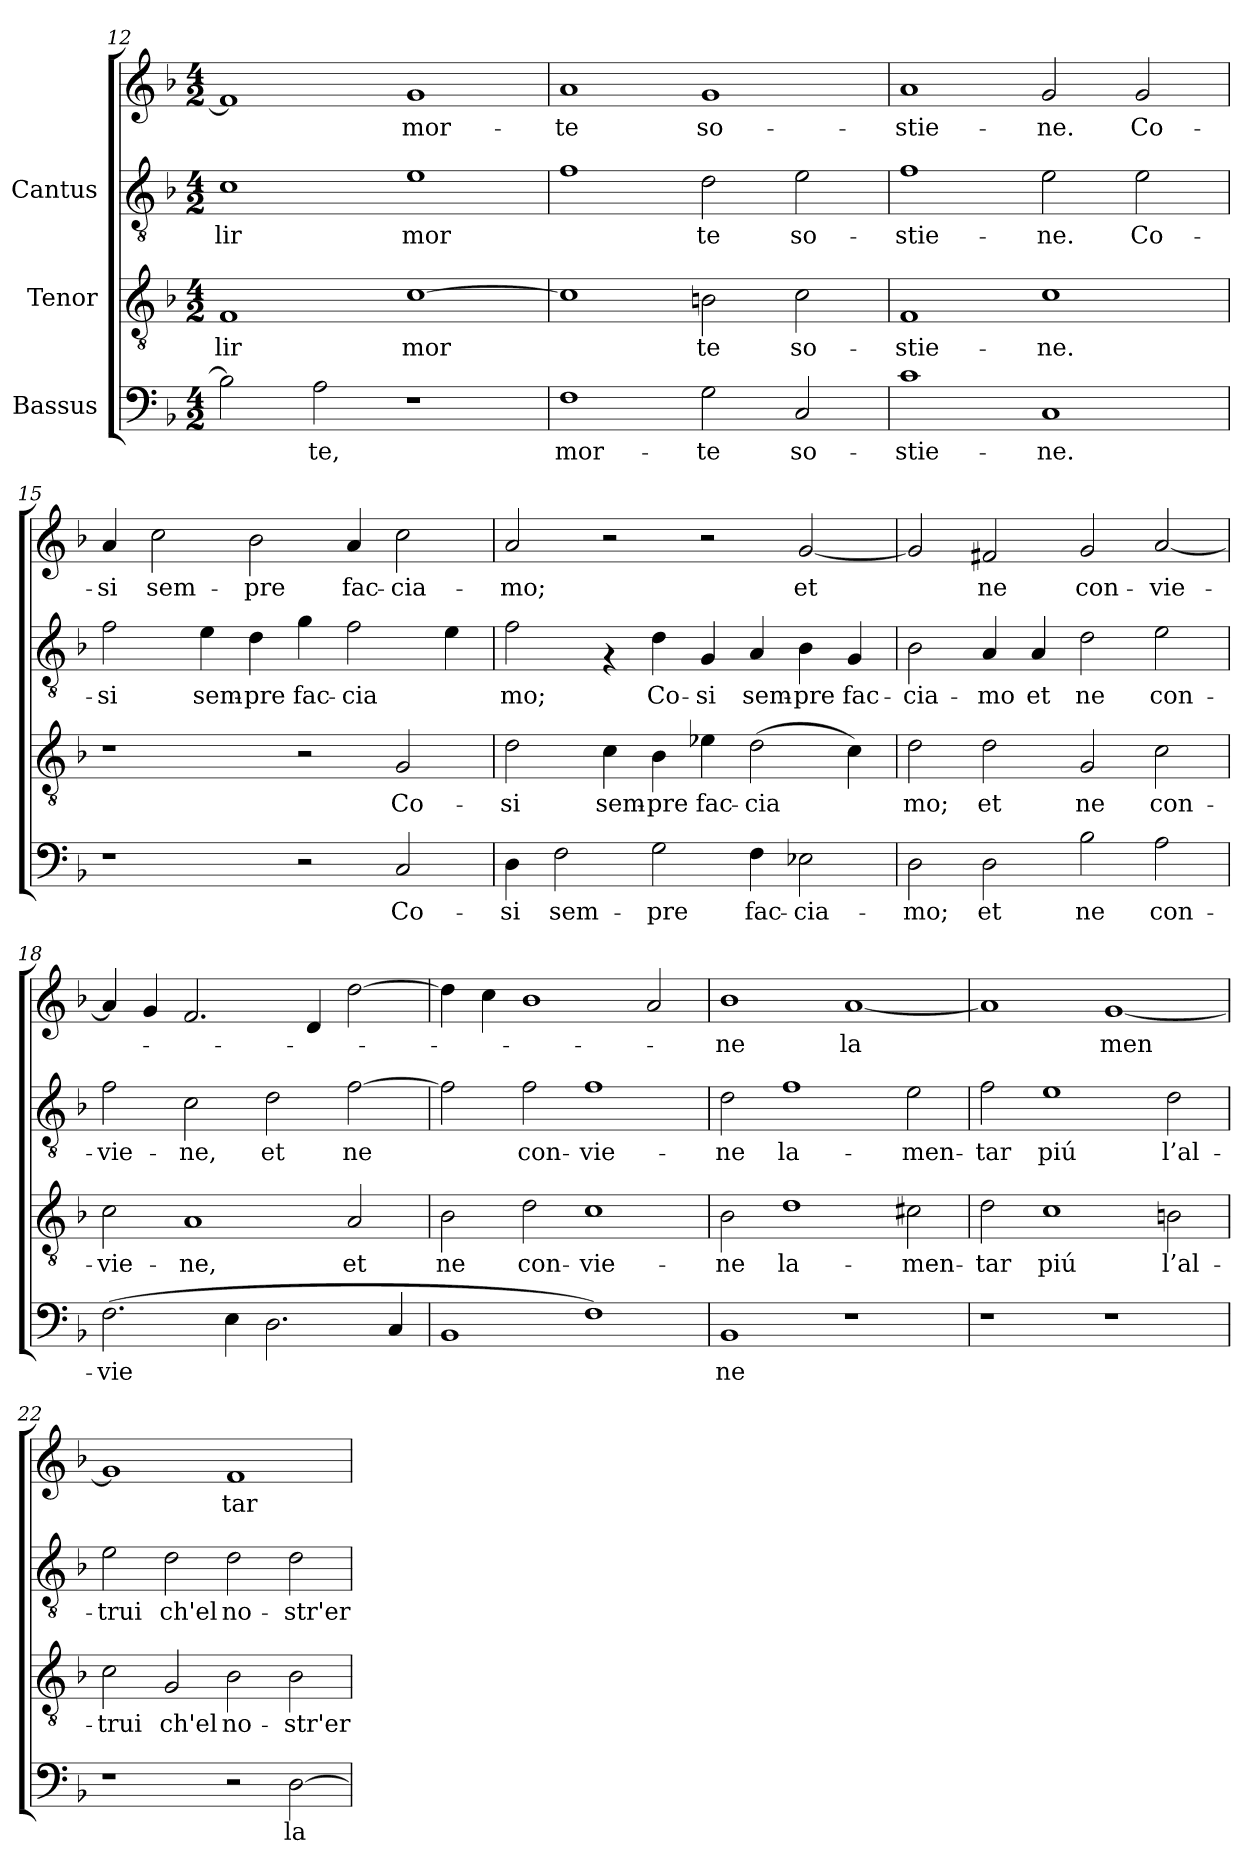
**kern	**text	**kern	**text	**kern	**text	**kern	**text
*part3	*part3	*part2	*part2	*part1	*part1	*part1	*part1
*staff4	*staff4	*staff3	*staff3	*staff2	*staff2	*staff1	*staff1
*I"Bassus	*	*I"Tenor	*	*I"Cantus	*	*	*
*clefF4	*	*clefGv2	*	*clefGv2	*	*clefG2	*
*k[b-]	*	*k[b-]	*	*k[b-]	*	*k[b-]	*
*F:	*	*F:	*	*F:	*	*F:	*
*M4/2	*	*M4/2	*	*M4/2	*	*M4/2	*
=12	=12	=12	=12	=12	=12	=12	=12
!	!LO:LY:b:cj	!	!LO:LY:b:cj	!	!LO:LY:b:cj	!	!LO:LY:b:cj
2B-\]	-	1F	-lir	1c	-lir	1f]	-
!	!LO:LY:b:cj	!	!	!	!	!	!
2A\	te,	.	.	.	.	.	.
!	!	!	!LO:LY:b:cj	!	!LO:LY:b:cj	!	!LO:LY:b:cj
1r	.	[>1c	mor-	1e	mor-	1g	mor-
!!LO:PB:g=z
=13	=13	=13	=13	=13	=13	=13	=13
!	!LO:LY:b:cj	!	!LO:LY:b:cj	!	!LO:LY:b:cj	!	!LO:LY:b:cj
1F	mor-	1c]	-	1f	-	1a	-te
!	!LO:LY:b:cj	!	!LO:LY:b:cj	!	!LO:LY:b:cj	!	!LO:LY:b:cj
2G\	-te	2Bn\	te	2d\	te	1g	so-
!	!LO:LY:b:cj	!	!LO:LY:b:cj	!	!LO:LY:b:cj	!	!
2C/	so-	2c\	so-	2e\	so-	.	.
=14	=14	=14	=14	=14	=14	=14	=14
!	!LO:LY:b:cj	!	!LO:LY:b:cj	!	!LO:LY:b:cj	!	!LO:LY:b:cj
1c	-stie-	1F	-stie-	1f	-stie-	1a	-stie-
!	!LO:LY:b:cj	!	!LO:LY:b:cj	!	!LO:LY:b:cj	!	!LO:LY:b:cj
1C	-ne.	1c	-ne.	2e\	-ne.	2g/	-ne.
!	!	!	!	!	!LO:LY:b:cj	!	!LO:LY:b:cj
.	.	.	.	2e\	Co-	2g/	Co-
=15	=15	=15	=15	=15	=15	=15	=15
!	!	!	!	!	!LO:LY:b:cj	!	!LO:LY:b:cj
1r	.	1r	.	2f\	-si	4a/	-si
!	!	!	!	!	!	!	!LO:LY:b:cj
.	.	.	.	.	.	2cc\	sem-
!	!	!	!	!	!LO:LY:b:cj	!	!
.	.	.	.	4e\	sem-	.	.
!	!	!	!	!	!LO:LY:b:cj	!	!LO:LY:b:cj
.	.	.	.	4d\	-pre	2b-\	-pre
!	!	!	!	!	!LO:LY:b:cj	!	!
2r	.	2r	.	4g\	fac-	.	.
!	!	!	!	!	!LO:LY:b:cj	!	!LO:LY:b:cj
.	.	.	.	2f\	-cia-	4a/	fac-
!	!LO:LY:b:cj	!	!LO:LY:b:cj	!	!	!	!LO:LY:b:cj
2C/	Co-	2G/	Co-	.	.	2cc\	-cia-
!	!	!	!	!	!LO:LY:b:cj	!	!
.	.	.	.	4e\	--	.	.
!!LO:LB:g=z
=16	=16	=16	=16	=16	=16	=16	=16
!	!LO:LY:b:cj	!	!LO:LY:b:cj	!	!LO:LY:b:cj	!	!LO:LY:b:cj
4D\	-si	2d\	-si	2f\	mo;	2a/	-mo;
!	!LO:LY:b:cj	!	!	!	!	!	!
2F\	sem-	.	.	.	.	.	.
!	!	!	!LO:LY:b:cj	!	!	!	!
.	.	4c\	sem-	4rF	.	2r	.
!	!LO:LY:b:cj	!	!LO:LY:b:cj	!	!LO:LY:b:cj	!	!
2G\	-pre	4B-\	-pre	4d\	Co-	.	.
!	!	!	!LO:LY:b:cj	!	!LO:LY:b:cj	!	!
.	.	4e-X\	fac-	4G/	-si	2r	.
!	!LO:LY:b:cj	!	!LO:LY:b:cj	!	!LO:LY:b:cj	!	!
4F\	fac-	(>2d\	-cia-	4A/	sem-	.	.
!	!LO:LY:b:cj	!	!	!	!LO:LY:b:cj	!	!LO:LY:b:cj
2E-X\	-cia-	.	.	4B-\	-pre	[<2g/	et
!	!	!	!LO:LY:b:cj	!	!LO:LY:b:cj	!	!
.	.	4c\)	--	4G/	fac-	.	.
=17	=17	=17	=17	=17	=17	=17	=17
!	!LO:LY:b:cj	!	!LO:LY:b:cj	!	!LO:LY:b:cj	!	!LO:LY:b:cj
2D\	-mo;	2d\	-mo;	2B-\	-cia-	2g/]	-
!	!LO:LY:b:cj	!	!LO:LY:b:cj	!	!LO:LY:b:cj	!	!LO:LY:b:cj
2D\	et	2d\	et	4A/	-mo	2f#X/	ne
!	!	!	!	!	!LO:LY:b:cj	!	!
.	.	.	.	4A/	et	.	.
!	!LO:LY:b:cj	!	!LO:LY:b:cj	!	!LO:LY:b:cj	!	!LO:LY:b:cj
2B-\	ne	2G/	ne	2d\	ne	2g/	con-
!	!LO:LY:b:cj	!	!LO:LY:b:cj	!	!LO:LY:b:cj	!	!LO:LY:b:cj
2A\	con-	2c\	con-	2e\	con-	[<2a/	-vie-
=18	=18	=18	=18	=18	=18	=18	=18
!	!LO:LY:b:cj	!	!LO:LY:b:cj	!	!LO:LY:b:cj	!	!
(>2.F\	-vie-	2c\	-vie-	2f\	-vie-	4a/]	.
.	.	.	.	.	.	4g/	.
!	!	!	!LO:LY:b:cj	!	!LO:LY:b:cj	!	!
.	.	1A	-ne,	2c\	-ne,	2.f/	.
!	!LO:LY:b:cj	!	!	!	!	!	!
4E\	--	.	.	.	.	.	.
!	!LO:LY:b:cj	!	!	!	!LO:LY:b:cj	!	!
2.D\	--	.	.	2d\	et	.	.
.	.	.	.	.	.	4d/	.
!	!	!	!LO:LY:b:cj	!	!LO:LY:b:cj	!	!
.	.	2A/	et	[>2f\	ne	[>2dd\	.
!	!LO:LY:b:cj	!	!	!	!	!	!
4C/	--	.	.	.	.	.	.
!!LO:LB:g=z
=19	=19	=19	=19	=19	=19	=19	=19
!	!	!	!LO:LY:b:cj	!	!LO:LY:b:cj	!	!
1BB-	.	2B-\	ne	2f\]	.	4dd\]	.
.	.	.	.	.	.	4cc\	.
!	!	!	!LO:LY:b:cj	!	!LO:LY:b:cj	!	!
.	.	2d\	con-	2f\	con-	1b-	.
!	!	!	!LO:LY:b:cj	!	!LO:LY:b:cj	!	!
1F)	.	1c	-vie-	1f	-vie-	.	.
.	.	.	.	.	.	2a/	.
=20	=20	=20	=20	=20	=20	=20	=20
!	!LO:LY:b:cj	!	!LO:LY:b:cj	!	!LO:LY:b:cj	!	!LO:LY:b:cj
1BB-	-ne	2B-\	-ne	2d\	-ne	1b-	-ne
!	!	!	!LO:LY:b:cj	!	!LO:LY:b:cj	!	!
.	.	1d	la-	1f	la-	.	.
!	!	!	!	!	!	!	!LO:LY:b:cj
1r	.	.	.	.	.	[<1a	la-
!	!	!	!LO:LY:b:cj	!	!LO:LY:b:cj	!	!
.	.	2c#X\	-men-	2e\	-men-	.	.
=21	=21	=21	=21	=21	=21	=21	=21
!	!	!	!LO:LY:b:cj	!	!LO:LY:b:cj	!	!LO:LY:b:cj
1r	.	2d\	-tar	2f\	-tar	1a]	-
!	!	!	!LO:LY:b:cj	!	!LO:LY:b:cj	!	!
.	.	1c	piú	1e	piú	.	.
!	!	!	!	!	!	!	!LO:LY:b:cj
1r	.	.	.	.	.	[<1g	men-
!	!	!	!LO:LY:b:cj	!	!LO:LY:b:cj	!	!
.	.	2Bn\	l’al-	2d\	l’al-	.	.
=22	=22	=22	=22	=22	=22	=22	=22
!	!	!	!LO:LY:b:cj	!	!LO:LY:b:cj	!	!LO:LY:b:cj
1r	.	2c\	-trui	2e\	trui	1g]	-
!	!	!	!LO:LY:b:cj	!	!LO:LY:b:cj	!	!
.	.	2G/	ch'el	2d\	ch'el	.	.
!	!	!	!LO:LY:b:cj	!	!LO:LY:b:cj	!	!LO:LY:b:cj
2r	.	2B-\	no-	2d\	no-	1f	tar
!	!LO:LY:b:cj	!	!LO:LY:b:cj	!	!LO:LY:b:cj	!	!
[>2D\	la-	2B-\	-str'er-	2d\	-str'er-	.	.
=	=	=	=	=	=	=	=
*-	*-	*-	*-	*-	*-	*-	*-
